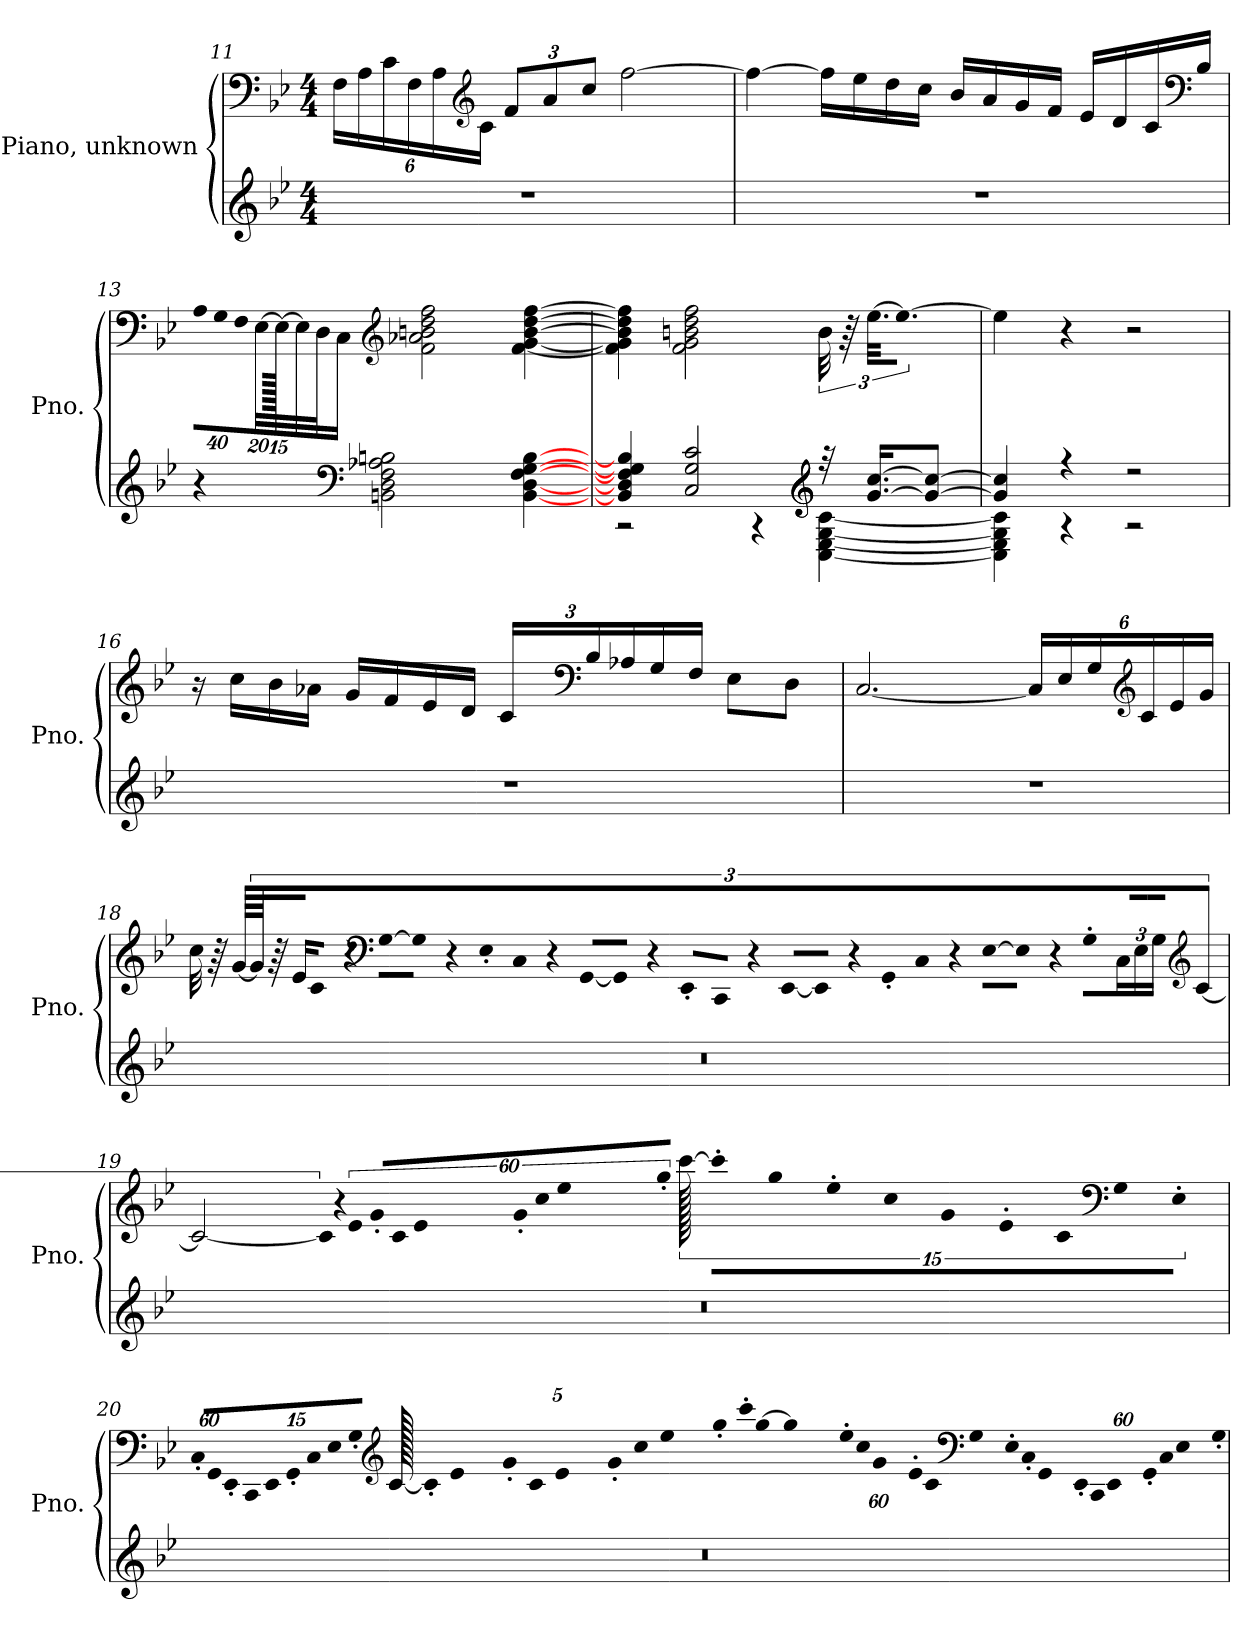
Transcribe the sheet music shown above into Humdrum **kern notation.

**kern	**kern
*part1	*part1
*staff2	*staff1
*I"Piano, unknown	*
*I'Pno.	*
!!LO:LB:g=z
*clefG2	*clefF4
*k[b-e-]	*k[b-e-]
*M4/4	*M4/4
*	*Xbrackettup
=11	=11
1r	24F\LL
.	24A\
.	24c\
.	24F\
.	24A\
*	*clefG2
.	24c\JJ
.	12f/L
.	12a/
.	12cc/J
.	[2ff\
=12	=12
1r	4ff\_
.	16ff\LL]
.	16ee-\
.	16dd\
.	16cc\JJ
.	16b-/LL
.	16a/
.	16g/
.	16f/JJ
.	16e-/LL
.	16d/
.	16c/
*	*clefF4
.	16B-/JJ
=13	=13
!	!LO:N:vis=32
4r	640%23A\LLL
!	!LO:N:vis=32
.	640%23G\
!	!LO:N:vis=32
.	640%23F\
.	[640%11E-\
.	1920E-\_
.	32E-\]
.	32D\J
.	16C\JJ
*clefF4	*clefG2
2BBn\ 2D\ 2F\ 2A-X\ 2Bn\	.
.	2f\ 2a-X\ 2bn\ 2dd\ 2ff\
[4BB\ [4D\ [4F\ [4G\ [4B\	.
.	[4f\ [4g\ [4b\ [4dd\ [4ff\
1920ryy	.
!!LO:LB:g=z
=14	=14
*^	*
4BB/] 4D/] 4F/] 4G/] 4B/]	2r	4f\] 4g\] 4b\] 4dd\] 4ff\]
2C/ 2G/ 2c/	.	2f\ 2g\ 2bn\ 2dd\ 2ff\
.	4r	.
*clefG2	*	*
*	*	*brackettup
32r	[4C\ [4E-\ [4G\ [4c\	48b\
.	.	96r
[16.g/ [16.cc/KL	.	[48.ee-\KKL
.	.	8.ee-\J_
8g/_ 8cc/_J	.	.
=15	=15	=15
4g/] 4cc/]	4C\] 4E-\] 4G\] 4c\]	4ee-\]
4r	4r	4r
2r	2r	2r
*v	*v	*
=16	=16
1r	16r
.	16cc\LL
.	16b-\
.	16a-X\JJ
.	16g/LL
.	16f/
.	16e-/
.	16d/JJ
*	*Xbrackettup
.	24c/LL
*	*clefF4
.	24B-/
.	24A-X/
.	16G/
.	16F/JJ
.	8E-\L
.	8D\J
=17	=17
1r	[2.C/
.	24C/LL]
.	24E-/
.	24G/
*	*clefG2
.	24c/
.	24e-/
.	24g/JJ
!!LO:LB:g=z
=18	=18
1r	32cc\
.	64r
.	[64g/LLLL
*	*brackettup
.	96g/JJJJ]
.	96r
.	24e-/LL
.	32c/JJk
.	64r
*	*clefF4
.	[64G\LLLL
.	64G\JJJJ]
.	64r
.	32E-'\
.	32C/
.	64r
.	[64GG/LLLL
.	64GG/JJJJ]
.	64r
.	32EE-'/LLL
.	32CC/JJJ
.	64r
.	[64EE-/LLLL
.	64EE-/JJJJ]
.	64r
.	32GG'/
.	32C/
.	64r
.	[64E-\LLLL
.	64E-\JJJJ]
.	64r
.	32G'\KLL
*	*Xbrackettup
.	24C\
.	24E-\
.	24G\JJ
*	*clefG2
.	[4c/
!!LO:LB:g=z
=19	=19
1r	2c/_
*	*brackettup
!	!LO:N:vis=64
.	640%9c/]
!	!LO:N:vis=64
.	640%9r
!	!LO:N:vis=32
.	1920%53e-/
!	!LO:N:vis=32
.	1920%53g'/LLL
!	!LO:N:vis=32
.	1920%53c/
!	!LO:N:vis=32
.	1920%53e-/
.	1920ryy
!	!LO:N:vis=32
.	1920%53g'/
!	!LO:N:vis=32
.	1920%53cc/
!	!LO:N:vis=32
.	1920%53ee-/
.	1920ryy
!	!LO:N:vis=32
.	1920%53gg'/JJJ
.	[960ccc\
.	640%17ccc'\LLL]
!	!LO:N:vis=32
.	1920%53gg\
.	1920ryy
!	!LO:N:vis=32
.	1920%53ee-'\
!	!LO:N:vis=32
.	1920%53cc\
!	!LO:N:vis=32
.	1920%53g\
.	1920ryy
!	!LO:N:vis=32
.	1920%53e-'\
!	!LO:N:vis=32
.	1920%53c\
*	*clefF4
!	!LO:N:vis=32
.	1920%53G\
.	1920ryy
!	!LO:N:vis=32
.	1920%53E-'\JJJ
!!LO:PB:g=z
=20	=20
*	*Xbrackettup
!	!LO:N:vis=32
1r	1920%53C'/LLL
!	!LO:N:vis=32
.	1920%53GG/
.	1920ryy
!	!LO:N:vis=32
.	1920%53EE-'/
!	!LO:N:vis=32
.	1920%53CC/
!	!LO:N:vis=32
.	1920%53EE-/
.	1920ryy
!	!LO:N:vis=32
.	1920%53GG'/
!	!LO:N:vis=32
.	1920%53C/
!	!LO:N:vis=32
.	1920%53E-/
.	1920ryy
!	!LO:N:vis=32
.	1920%53G'/JJJ
*	*clefG2
.	[640c/LLL
.	192%5c'/LLL]
!	!LO:N:vis=32
.	1920%53e-/
.	1920ryy
!	!LO:N:vis=32
.	1920%53g'/
!	!LO:N:vis=32
.	1920%53c/
!	!LO:N:vis=32
.	1920%53e-/
.	1920ryy
!	!LO:N:vis=32
.	1920%53g'/
!	!LO:N:vis=32
.	1920%53cc/
!	!LO:N:vis=32
.	1920%53ee-/
.	1920ryy
!	!LO:N:vis=32
.	1920%53gg'/JJJ
!	!LO:N:vis=32
.	1920%53ccc'\LLL
.	[640gg\
.	192%5gg\]
.	1920ryy
!	!LO:N:vis=32
.	1920%53ee-'\
!	!LO:N:vis=32
.	1920%53cc\
!	!LO:N:vis=32
.	1920%53g\
.	1920ryy
!	!LO:N:vis=32
.	1920%53e-'\
!	!LO:N:vis=32
.	1920%53c\
*	*clefF4
!	!LO:N:vis=32
.	1920%53G\
.	1920ryy
!	!LO:N:vis=32
.	1920%53E-'\JJJ
!	!LO:N:vis=32
.	1920%53C'/LLL
!	!LO:N:vis=32
.	1920%53GG/
.	1920ryy
!	!LO:N:vis=32
.	1920%53EE-'/
!	!LO:N:vis=32
.	1920%53CC/
!	!LO:N:vis=32
.	1920%53EE-/
.	1920ryy
!	!LO:N:vis=32
.	1920%53GG'/
!	!LO:N:vis=32
.	1920%53C/
!	!LO:N:vis=32
.	1920%53E-/
.	1920ryy
!	!LO:N:vis=32
.	1920%53G'/JJJ
=	=
*-	*-
